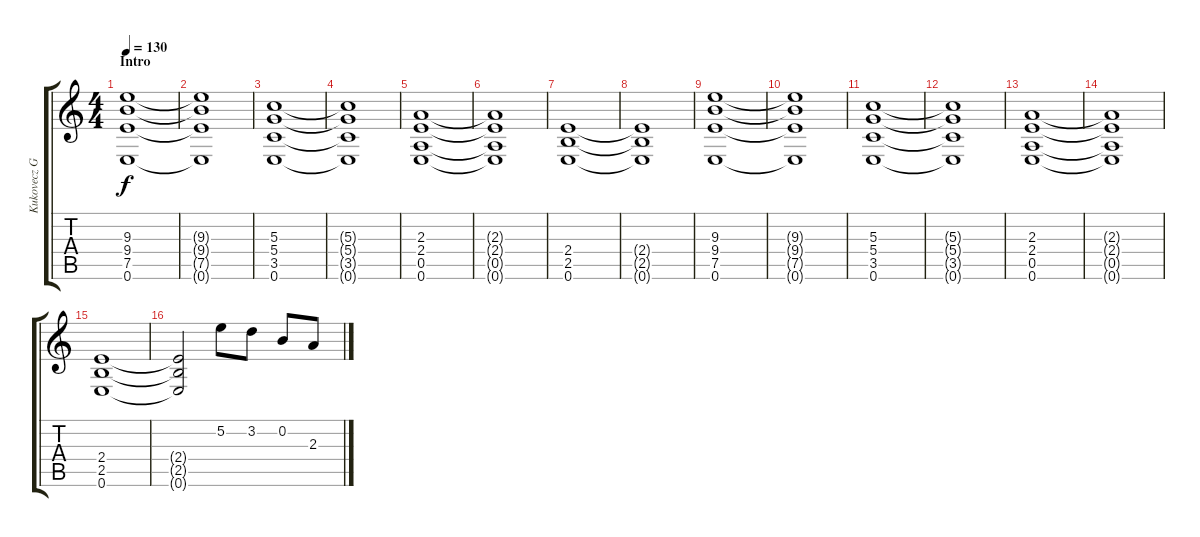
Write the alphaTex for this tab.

\track ("Kukovecz Gábor" "Kukovecz G") {instrument distortionguitar}
\staff {score tabs}
\tuning (E4 B3 G3 D3 A2 E2) {hide}
\ts (4 4)
\section ("" "Intro")
\tempo 130
\clef g2
\ks c
(9.3 9.4 7.5 0.6).1{dy f instrument distortionguitar} |
(9.3{t} 9.4{t} 7.5{t} 0.6{t}).1 |
(5.3 5.4 3.5 0.6).1 |
(5.3{t} 5.4{t} 3.5{t} 0.6{t}).1 |
(2.3 2.4 0.5 0.6).1 |
(2.3{t} 2.4{t} 0.5{t} 0.6{t}).1 |
(2.4 2.5 0.6).1 |
(2.4{t} 2.5{t} 0.6{t}).1 |
(9.3 9.4 7.5 0.6).1 |
(9.3{t} 9.4{t} 7.5{t} 0.6{t}).1 |
(5.3 5.4 3.5 0.6).1 |
(5.3{t} 5.4{t} 3.5{t} 0.6{t}).1 |
(2.3 2.4 0.5 0.6).1 |
(2.3{t} 2.4{t} 0.5{t} 0.6{t}).1 |
(2.4 2.5 0.6).1 |
(2.4{t} 2.5{t} 0.6{t}).2 5.2.8 3.2.8 0.2.8 2.3.8
